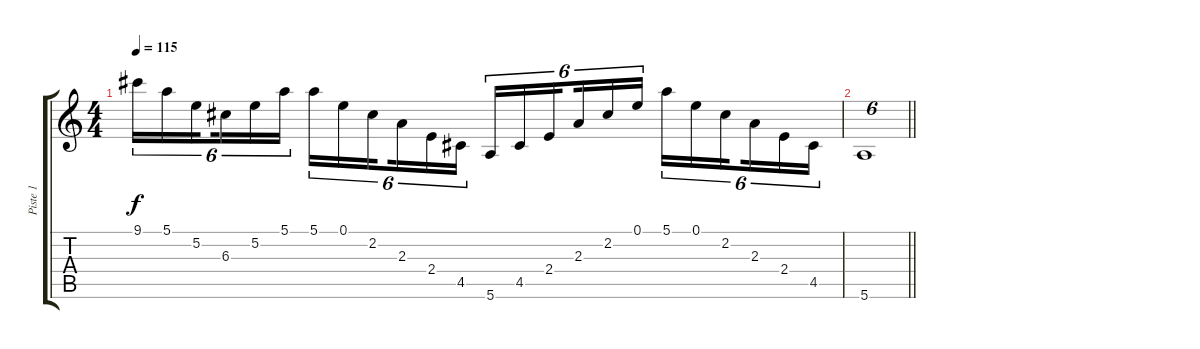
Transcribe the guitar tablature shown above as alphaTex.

\track ("Piste 1" "Piste 1") {instrument acousticguitarsteel}
\staff {score tabs}
\tuning (E4 B3 G3 D3 A2 E2) {hide}
\ts (4 4)
\tempo 115
\clef g2
\ks c
9.1.16{tu (6 4) dy f} 5.1.16{tu (6 4)} 5.2.16{tu (6 4) beam splitsecondary} 6.3.16{tu (6 4)} 5.2.16{tu (6 4)} 5.1.16{tu (6 4)} 5.1.16{tu (6 4)} 0.1.16{tu (6 4)} 2.2.16{tu (6 4) beam splitsecondary} 2.3.16{tu (6 4)} 2.4.16{tu (6 4)} 4.5.16{tu (6 4)} 5.6.16{tu (6 4)} 4.5.16{tu (6 4)} 2.4.16{tu (6 4) beam splitsecondary} 2.3.16{tu (6 4)} 2.2.16{tu (6 4)} 0.1.16{tu (6 4)} 5.1.16{tu (6 4)} 0.1.16{tu (6 4)} 2.2.16{tu (6 4) beam splitsecondary} 2.3.16{tu (6 4)} 2.4.16{tu (6 4)} 4.5.16{tu (6 4)} |
\barLineRight lightlight
5.6.1{tu (6 4)}
